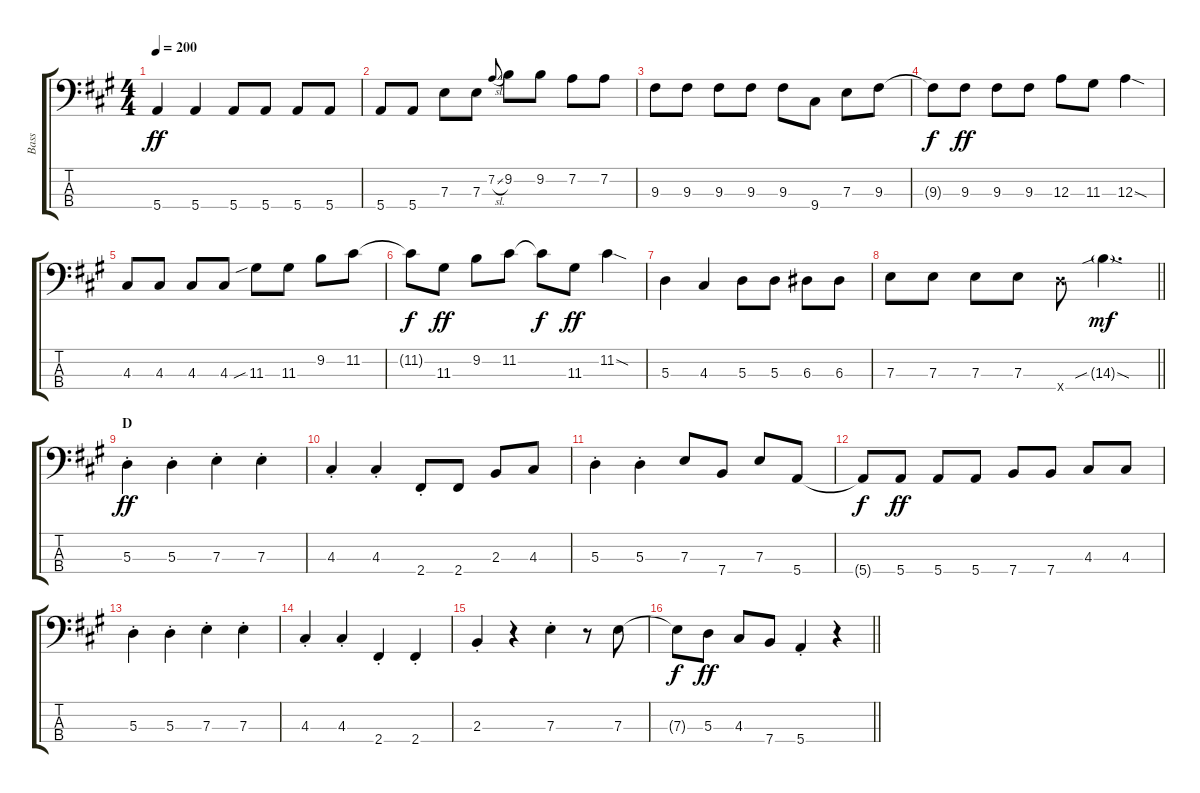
\track ("Bass" "Bass") {instrument electricbasspick}
\staff {score tabs}
\tuning (G2 D2 A1 E1) {hide}
\ts (4 4)
\tempo 200
\clef f4
\ks a
5.4.4{dy ff} 5.4.4 5.4.8 5.4.8 5.4.8 5.4.8 |
5.4.8 5.4.8 7.3.8 7.3.8 7.2{sl}.8{gr onbeat} 9.2.8 9.2.8 7.2.8 7.2.8 |
9.3.8 9.3.8 9.3.8 9.3.8 9.3.8 9.4.8 7.3.8 9.3.8 |
9.3{t}.8{dy f} 9.3.8{dy ff} 9.3.8 9.3.8 12.3.8 11.3.8 12.3{sod}.4 |
4.3.8 4.3.8 4.3.8 4.3.8 11.3{sib}.8 11.3.8 9.2.8 11.2.8 |
11.2{t}.8{dy f} 11.3.8{dy ff} 9.2.8 11.2.8 11.2{t}.8{dy f} 11.3.8{dy ff} 11.2{sod}.4 |
5.3.4 4.3.4 5.3.8 5.3.8 6.3.8 6.3.8 |
\barLineRight lightlight
7.3.8 7.3.8 7.3.8 7.3.8 10.4{x}.8 14.3{sib sod g}.4{d dy mf} |
\section ("" "D")
5.3{st}.4{dy ff} 5.3{st}.4 7.3{st}.4 7.3{st}.4 |
4.3{st}.4 4.3{st}.4 2.4{st}.8 2.4.8 2.3.8 4.3.8 |
5.3{st}.4 5.3{st}.4 7.3.8 7.4.8 7.3.8 5.4.8 |
5.4{t}.8{dy f} 5.4.8{dy ff} 5.4.8 5.4.8 7.4.8 7.4.8 4.3.8 4.3.8 |
5.3{st}.4 5.3{st}.4 7.3{st}.4 7.3{st}.4 |
4.3{st}.4 4.3{st}.4 2.4{st}.4 2.4{st}.4 |
2.3{st}.4 r.4 7.3{st}.4 r.8 7.3.8 |
\barLineRight lightlight
7.3{t}.8{dy f} 5.3.8{dy ff} 4.3.8 7.4.8 5.4{st}.4 r.4
